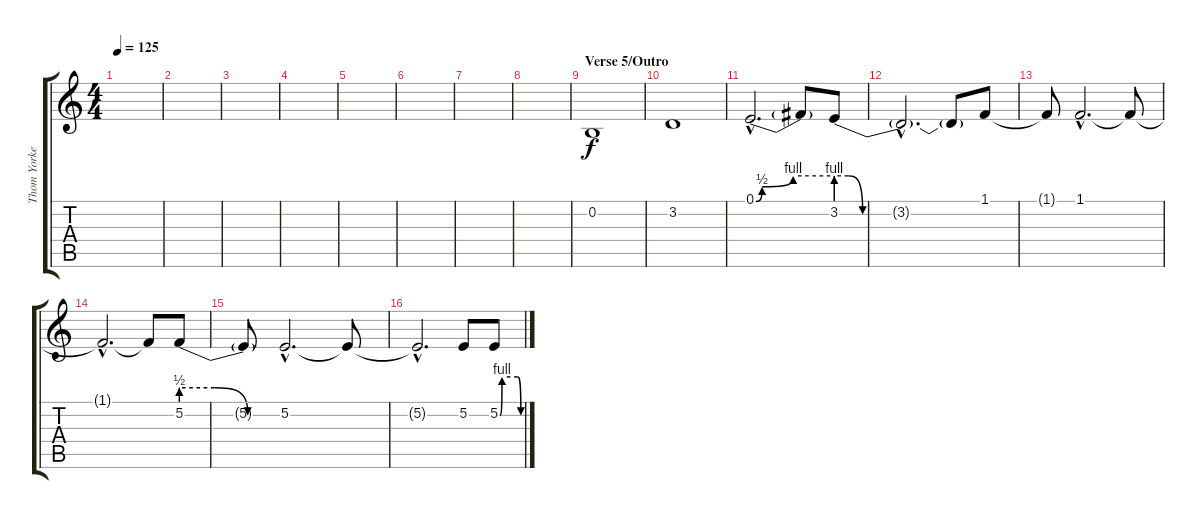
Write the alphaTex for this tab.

\track ("Thom Yorke (Vocals)" "Thom Yorke") {instrument lead8bassandlead}
\staff {score tabs}
\tuning (E4 B3 G3 D3 A2 E2) {hide}
\ts (4 4)
\tempo 125
\clef g2
\ks c
|
|
|
|
|
|
|
|
\section ("" "Verse 5/Outro")
0.2.1 |
3.2.1 |
0.1{be (custom 0 0 5 2 30 4 60 4) hac}.2{d} 0.1{t}.8 3.2{be (custom 0 4 5 4 11 0 20 0 40 0 60 0)}.8 |
3.2{hac t}.2{d} 3.2{t}.8 1.1.8 |
1.1{t}.8 1.1{hac}.2{d} 1.1{t}.8 |
1.1{hac t}.2{d} 1.1{t}.8 5.2{be (custom 0 2 20 2 40 0 60 0)}.8 |
5.2{t}.8 5.2{hac}.2{d} 5.2{t}.8 |
5.2{hac t}.2{d} 5.2.8 5.2{be (custom 0 0 6 4 30 4 51 4 60 0)}.8
